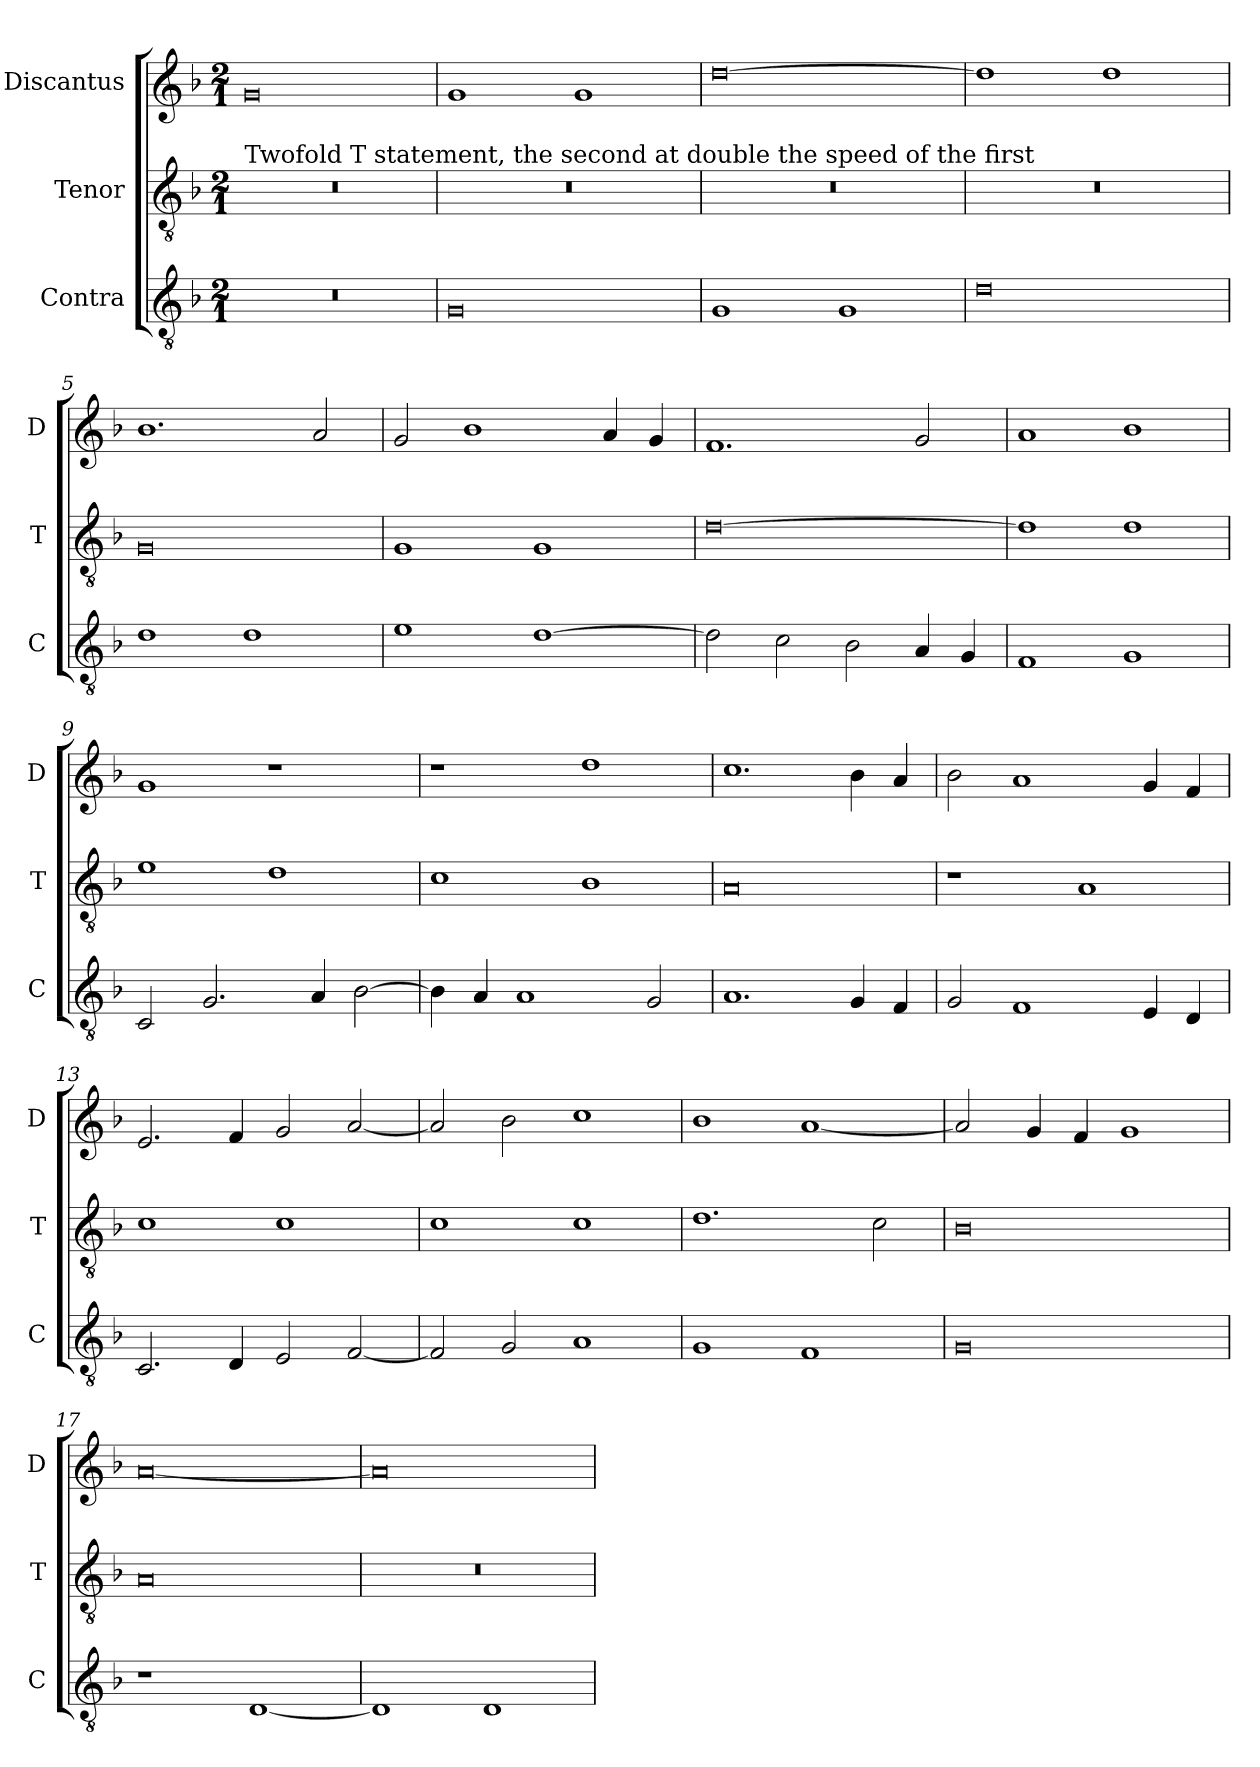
**kern	**kern	**kern
*part3	*part2	*part1
*staff3	*staff2	*staff1
*I"Contra	*I"Tenor	*I"Discantus
*I'C	*I'T	*I'D
*clefGv2	*clefGv2	*clefG2
*k[b-]	*k[b-]	*k[b-]
*M2/1	*M2/1	*M2/1
=1	=1	=1
!	!LO:TX:a:t=Twofold T statement, the second at double the speed of the first	!
0r	0r	0g
=2	=2	=2
0G	0r	1g
.	.	1g
=3	=3	=3
1G	0r	[0dd
1G	.	.
=4	=4	=4
0d	0r	1dd]
.	.	1dd
=5	=5	=5
1d	0G	1.b-
1d	.	.
.	.	2a/
=6	=6	=6
1e	1G	2g/
.	.	1b-
[1d	1G	.
.	.	4a/
.	.	4g/
=7	=7	=7
2d\]	[0d	1.f
2c\	.	.
2B-\	.	.
4A/	.	2g/
4G/	.	.
=8	=8	=8
1F	1d]	1a
1G	1d	1b-
=9	=9	=9
2C/	1e	1g
2.G/	.	.
.	1d	1r
4A/	.	.
[2B-\	.	.
=10	=10	=10
4B-\]	1c	1r
4A/	.	.
1A	.	.
.	1B-	1dd
2G/	.	.
=11	=11	=11
1.A	0A	1.cc
4G/	.	4b-\
4F/	.	4a/
=12	=12	=12
2G/	1r	2b-\
1F	.	1a
.	1A	.
4E/	.	4g/
4D/	.	4f/
=13	=13	=13
2.C/	1c	2.e/
4D/	.	4f/
2E/	1c	2g/
[2F/	.	[2a/
=14	=14	=14
2F/]	1c	2a/]
2G/	.	2b-\
1A	1c	1cc
=15	=15	=15
1G	1.d	1b-
1F	.	[1a
.	2c\	.
=16	=16	=16
0G	0B-	2a/]
.	.	4g/
.	.	4f/
.	.	1g
=17	=17	=17
1r	0A	[0a
[1D	.	.
=18	=18	=18
1D]	0r	0a]
1D	.	.
=	=	=
*-	*-	*-
